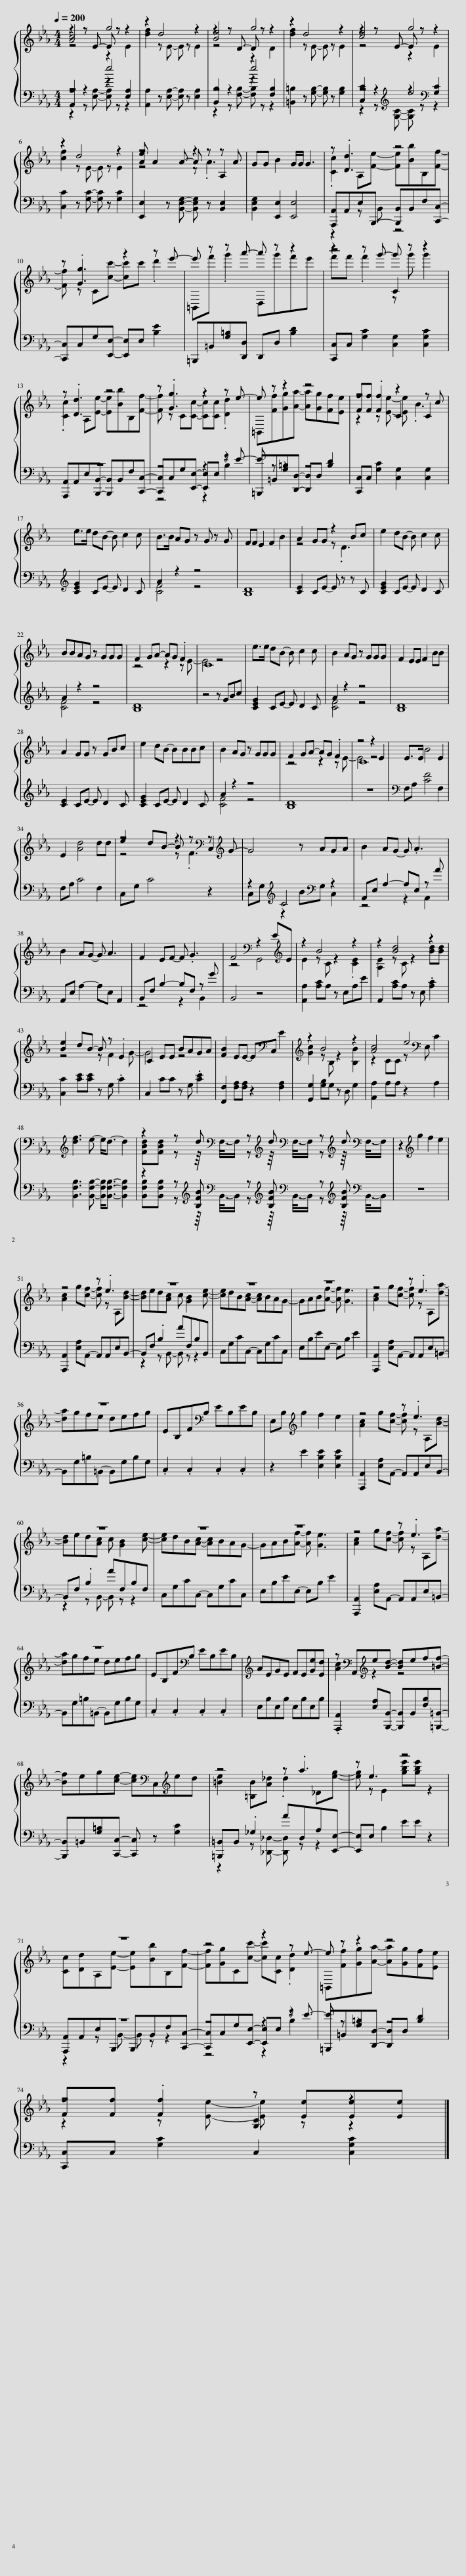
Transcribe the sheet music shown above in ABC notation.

X:1
%%score { ( 1 2 3 ) | ( 4 5 6 ) }
L:1/8
Q:1/4=200
M:4/4
I:linebreak $
K:Eb
V:1 treble
V:2 treble
V:3 treble
V:4 bass
V:5 bass
V:6 bass
V:1
 [Ac]4 g4 | z2 d4 z2 | [Be]4 g4 | z2 d4 z2 | [ce]4 g4 |$ %5
 z2 d4 z2 | [Ae] A2 A- A z z A | GG B2 G/G/ G3 | z .[Dd]3 z4 |$ z .[Gg]3 z2 z e'- | %10
 e' z z a'- a' z z2 | z2 z g'- g' z z2 |$ z .[Dd]3 z4 | z .[Gg]3 z2 z e- | e z z2 z4 | %15
 [Ff][Ff] .[Ff]2 z2 z c |$ e>e dB- B c2 c | B>B AG z G z G | FF E2 F2 B2 | A2 GG z2 Bc | %20
 e2 dB- B c2 c |$ BBAG z GGG | F2 GA- AG .F2 | C8 | e>e dB- B c2 c | %25
 B2 AG z GGG | F2 EE F2 BB |$ A2 GG z GBc | e2 dB- BBBc | B2 AG z GGG | %30
 F2 GA- AG .F2 | z4 z2 E2 | E>E B4 E2 |$ E2 [Ad]4 dd | e2 dB- B z[K:bass] z[K:treble] G- | %35
 G4 z AGA | B2 AG- G .A3 |$ B2 AG- G A3 | F2 EF- F .G3 | F4[K:bass] z2 E[K:treble]E | %40
 z2 B4 z2 | z2 [Bd]4 z2 |$ [Be]2 dB- B z .E2 | C2 EE BAGA | [FB]2 EE- E[K:bass]C, E2 | %45
[K:treble] z2 B4 z2 | [Ac]4 e4[K:bass] |$[K:treble] [df]3 e- e<d- d2 | z2 z d[K:bass] z[K:treble] d[K:bass] z[K:treble] d[K:bass] | z2[K:treble] g2 f2 e2 |$ %50
 z4 z .e3 | z8 | z8 | z8 | z4 z .e3 |$ %55
 z8 | EB,F[K:bass]B, EB,EB, | E,B,[K:treble] g2 f2 e2 | z4 z .e3 |$ z8 | %60
 z8 | z8 | z4 z .e3 |$ z8 | EB,F[K:bass]B, EB,EB, | %65
[K:treble] AEGE FE[Ge][Ed] | z[K:bass] A,,[K:treble]e[Bd]- [Bd]ef[=Bf]- |$ [Bf]eg[ce]- [ce][K:bass]C,[K:treble]ed | z4 z .a3 | z e3 z4 |$ %70
 z8 | z4 z2 z e- | e z z2 z4 |$ [Ff][Ff] .[Ff]2 z [Ee][Ee][Ee] |] %74
V:2
 z4 z2 E2 | [df]2 z E- E z E2 | z4 z2 D2 | [df]2 z E- E z E2 | z4 z2 E2 |$ %5
 [cf]2 z E- E z E2 | z4 z .A3 | x8 | .[Cc]2 A,[Fe]- [Fe][Bb]B,[Ff]- |$ [Ff] z C[cc']- [cc']c' .d'2 | %10
 =B,,f' .g'2 D,g'f'e' | f'f' .f'2 z g' g'2 |$ .[Cc]2 A,[Ee]- [Ee][Bb]B,[Ff]- | [Ff] z C[Cc]- [Cc][Cc] .[Dd]2 | =B,,[Ff][Gg][Aa]- [Aa][Gg][Ff][Ee] | %15
 z2 z [Ee]- [Ee] .B3 |$ x8 | x8 | x8 | z4 z .D3 | %20
 x8 |$ x8 | z4 z2 z E- | E4 z4 | x8 | %25
 x8 | x8 |$ x8 | x8 | x8 | %30
 z4 z2 z E- | E4 z4 | x8 |$ x8 | z4 z .F3[K:bass][K:treble] | %35
 x8 | x8 |$ x8 | x8 | z4[K:bass] G,,4[K:treble] | %40
 E2 z C z2 .[CE]2 | [A,E]2 z C z2 [Bd][Bd] |$ z4 z F2 G- | G4 z4 | x5[K:bass] x3 | %45
[K:treble] [Gc]2 z B, z2 [B,B]2 | z2 CC z[K:bass] E, C2 |$[K:treble] x8 | [FBd][FBd] z z/8[K:bass] F,3/8-F,/ z[K:treble] z/8[K:bass] F,3/8-F,/ z[K:treble] z/8[K:bass] F,3/8-F,/ | x2[K:treble] x6 |$ %50
 [Ac]2 g[cf]- [cf] z A,[Bd]- | [Bd]ed[Ac] c [GB]2 [ce]- | [ce]dB[Ac]- [Ac]BAG- | GAB[Af]- [Af] [Ge]3 | [Ac]2 g[cf]- [cf] z A,[da]- |$ %55
 [da]gfe defg | x3[K:bass] x5 | x2[K:treble] x6 | [Ac]2 g[cf]- [cf] z A,[Bd]- |$ [Bd]ed[Ac] c [GB]2 [ce]- | %60
 [ce]dB[Ac]- [Ac]BAG- | GAB[Af]- [Af] [Ge]3 | [Ac]2 g[cf]- [cf] z A,[da]- |$ [da]gfe defg | x3[K:bass] x5 | %65
[K:treble] x8 | [Ac]2[K:bass][K:treble] z2 z4 |$ x5[K:bass] x[K:treble] x2 | [=Be]2 [=B,B][A_d] .d2 _D[eg]- | [eg] z E2 [gbe'][gbe'] z2 |$ %70
 [Cc][Dd]A,[Ee]- [Ee][Bb]B,[Ff]- | [Ff][Gg]C[cc']- [cc'][Cc] .[Dd]2 | =B,,[Ff][Gg][Aa]- [Aa][Gg][Ff][Ee] |$ z2 z [Ee]- [Ee] z z2 |] %74
V:3
 z2 z E- E z z2 | x8 | z2 z D- D z z2 | x8 | z2 z E- E z z2 |$ %5
 x8 | z4 z2 A,2 | x8 | x8 |$ x8 | %10
 x8 | z4 C2 z2 |$ x8 | x8 | x8 | %15
 z4 C2 C2 |$ x8 | x8 | x8 | x8 | %20
 x8 |$ x8 | x8 | x8 | x8 | %25
 x8 | x8 |$ x8 | x8 | x8 | %30
 x8 | C8 | x8 |$ x8 | z4 z2[K:bass] C,2[K:treble] | %35
 x8 | x8 |$ x8 | x8 | x4[K:bass] x3[K:treble] x | %40
 x8 | x8 |$ x8 | x8 | x5[K:bass] x3 | %45
[K:treble] x8 | x5[K:bass] x3 |$[K:treble] x8 | x25/8[K:bass] x15/8[K:treble][K:bass] x15/8[K:treble][K:bass] x7/8 | x2[K:treble] x6 |$ %50
 x8 | x8 | x8 | x8 | x8 |$ %55
 x8 | x3[K:bass] x5 | x2[K:treble] x6 | x8 |$ x8 | %60
 x8 | x8 | x8 |$ x8 | x3[K:bass] x5 | %65
[K:treble] x8 | x[K:bass] x[K:treble] x6 |$ x5[K:bass] x[K:treble] x2 | x8 | x8 |$ %70
 x8 | x8 | x8 |$ z4 [G,C]2 z2 |] %74
V:4
 z4 e4 | [A,,A,]2 z [E,A,]- [E,A,] z [E,A,]2 | z4 e4 | [=B,,=B,]2 z [G,B,]- [G,B,] z [G,B,]2 | z4[K:treble] e4[K:bass] |$ %5
 [C,C]2 z [G,C]- [G,C] z [G,C]2 | [E,,E,]2 z [B,,E,G,]- [B,,E,G,] z [B,,E,]2 | [B,,E,G,]2 [E,,E,]2 [E,,E,]4 | [A,,,A,,]A,,E,B,,,- [B,,,B,,]B,,F,[C,,C,]- |$ [C,,C,]C,G,[E,,E,]- [E,,E,]E, [B,E]2 | %10
 =B,,,=B,,[G,=B,][D,,D,] D,,D, [B,D]2 | [C,,C,]C, [G,C]2 [C,G,]2 [C,G,C]2 |$ z8 | z4 z2 z E- | E z z2 z4 | %15
 [C,,C,]C, [G,C]2 [C,G,]2 [C,G,]2 |$[K:treble] [CEG]2 CE- E D2 C | A2 z2 z4 | [B,D]8 | [CE]2 CE- E z z C | %20
 [CEG]2 CE- E D2 C |$ A2 z2 z4 | [B,D]8 | z4 z GBc | [CEG]2 CE- E D2 C | %25
 A2 z2 z4 | [B,D]8 |$ [CE]2 CE- E D2 C | [CEG]2 CE- E D2 C | A2 z2 z4 | %30
 [B,D]8 | z8 |[K:bass] F,A, [CF]4 F,2 |$ F,A, C4 F,2 | C,G, C4 z2 | %35
 z2[K:treble] C4[K:bass] z2 | A,,E, A,2- A,E, z A |$ A,,E, A,2- A,E, A,,2 | B,,F, B,2- B,F, z G | B,,4 z4 | %40
 [A,,A,]2 [A,C]A, z E,A,E | A,,2 [A,C]A, z E, .[A,C]2 |$ [C,C]2 [CE][CE] z G, .C2 | C,2 CC z G, .[CE]2 | [F,,F,]2 [F,A,][F,A,] z2 [F,A,]2 | %45
 [G,,G,]2 [G,B,]G, z D, G,2 | [A,,A,]2 A,A, z2 A,2 |$ [B,,F,B,]3 [B,,F,B,]- [B,,F,B,]<[B,,F,B,]- [B,,F,B,]2 | z2 z[K:treble] [B,FB][K:bass] z[K:treble] [B,FB][K:bass] z[K:treble] [B,FB][K:bass] | z8 |$ %50
 [A,,,A,,]2 [E,A,]A,,- A,,A,,E,B,,- | B,,F, .B,2 AF,B,B,, | C,G,CC,- C,G,CC, | E,B,EE,- E,B, E2 | [A,,,A,,]2 [E,A,]A,,- A,,A,,E,=B,,- |$ %55
 B,,G,=B,=B,,- B,,G,B,G, | .C,2 .C,2 .C,2 .C,2 | z2 E2 [E,B,E]2 [E,B,E]2 | [A,,,A,,]2 [E,A,]A,,- A,,A,,E,B,,- |$ B,,F, .B,2 AF,B,F, | %60
 C,G,CC,- C,G,CC, | E,B,EE,- E,B, E2 | [A,,,A,,]2 [E,A,]A,,- A,,A,,E,=B,,- |$ B,,G,=B,=B,,- B,,G,B,G, | .C,2 .C,2 .C,2 .C,2 | %65
 E,B,E,B, E,B,E,B, | .[A,,,A,,]2 [E,A,][B,,,B,,]- [B,,,B,,]B,,[F,B,][=B,,,=B,,]- |$ [B,,,B,,]=B,,[G,=B,][C,,C,]- [C,,C,] z [G,C]2 | [=B,,,=B,,]B,, ._G,2 A_D,A,[E,,E,]- | [E,,E,]E, B,2 EE z2 |$ %70
 z8 | z4 z2 z E- | E z z2 z4 |$ [C,,C,]C, [G,C]2 C,2 [C,G,C]2 |] %74
V:5
 z2 z [E,A,]- [E,A,] z z2 | x8 | z2 z [F,B,]- [F,B,] z z2 | x8 | z2 z[K:treble] [G,C]- [G,C] z[K:bass] z2 |$ %5
 x8 | x8 | x8 | z2 z B,, z4 |$ x8 | %10
 x8 | x8 |$ x8 | z4 z2 B,2 | x8 | %15
 x8 |$[K:treble] x8 | [CF]4 z4 | x8 | x8 | %20
 x8 |$ [CF]4 z4 | x8 | x8 | x8 | %25
 [CF]4 z4 | x8 |$ x8 | x8 | [CF]4 z4 | %30
 x8 | x8 |[K:bass] x8 |$ x8 | x8 | %35
 C,G,[K:treble] z2 B[K:bass]G, C,2 | z4 z2 A,,2 |$ x8 | z4 z2 B,,2 | x8 | %40
 x8 | x8 |$ x8 | x8 | x8 | %45
 x8 | x8 |$ x8 | [B,,F,B,][B,,F,B,] z[K:treble] z/8[K:bass] B,,3/8-B,,/ z[K:treble] z/8[K:bass] B,,3/8-B,,/ z[K:treble] z/8[K:bass] B,,3/8-B,,/ | x8 |$ %50
 x8 | z2 z B,,- B,, z z2 | x8 | x8 | x8 |$ %55
 x8 | x8 | x8 | x8 |$ z2 z B,,- B,, z z2 | %60
 x8 | x8 | x8 |$ x8 | x8 | %65
 x8 | x8 |$ x8 | z2 z [_D,,_D,]- [D,,D,] z z2 | x8 |$ %70
 z2 z B,,- B,, z z2 | z4 z2 B,2 | x8 |$ x8 |] %74
V:6
 [A,,A,]2 z2 z2 [E,A,]2 | x8 | [B,,B,]2 z2 z2 [F,B,]2 | x8 | [C,C]2 z2[K:treble] z2[K:bass] [G,C]2 |$ %5
 x8 | x8 | x8 | x8 |$ x8 | %10
 x8 | x8 |$ [A,,,A,,]A,,E,[B,,,B,,]- [B,,,B,,]B,,F,[C,,C,]- | [C,,C,]C,G,[E,,E,]- [E,,E,]E, z2 | =B,,,=B,,[G,=B,][D,,D,]- [D,,D,]D, [B,D]2 | %15
 x8 |$[K:treble] x8 | x8 | x8 | x8 | %20
 x8 |$ x8 | x8 | x8 | x8 | %25
 x8 | x8 |$ x8 | x8 | x8 | %30
 x8 | x8 |[K:bass] x8 |$ x8 | x8 | %35
 x2[K:treble] x3[K:bass] x3 | x8 |$ x8 | x8 | x8 | %40
 x8 | x8 |$ x8 | x8 | x8 | %45
 x8 | x8 |$ x8 | x3[K:treble][K:bass] x15/8[K:treble][K:bass] x15/8[K:treble][K:bass] x7/8 | x8 |$ %50
 x8 | x8 | x8 | x8 | x8 |$ %55
 x8 | x8 | x8 | x8 |$ x8 | %60
 x8 | x8 | x8 |$ x8 | x8 | %65
 x8 | x8 |$ x8 | x8 | x8 |$ %70
 [A,,,A,,]A,,E,B,,, B,,,B,,F,[C,,C,]- | [C,,C,]C,G,[E,,E,]- [E,,E,]E, z2 | =B,,,=B,,[G,=B,][D,,D,]- [D,,D,]D, [B,D]2 |$ x8 |] %74
